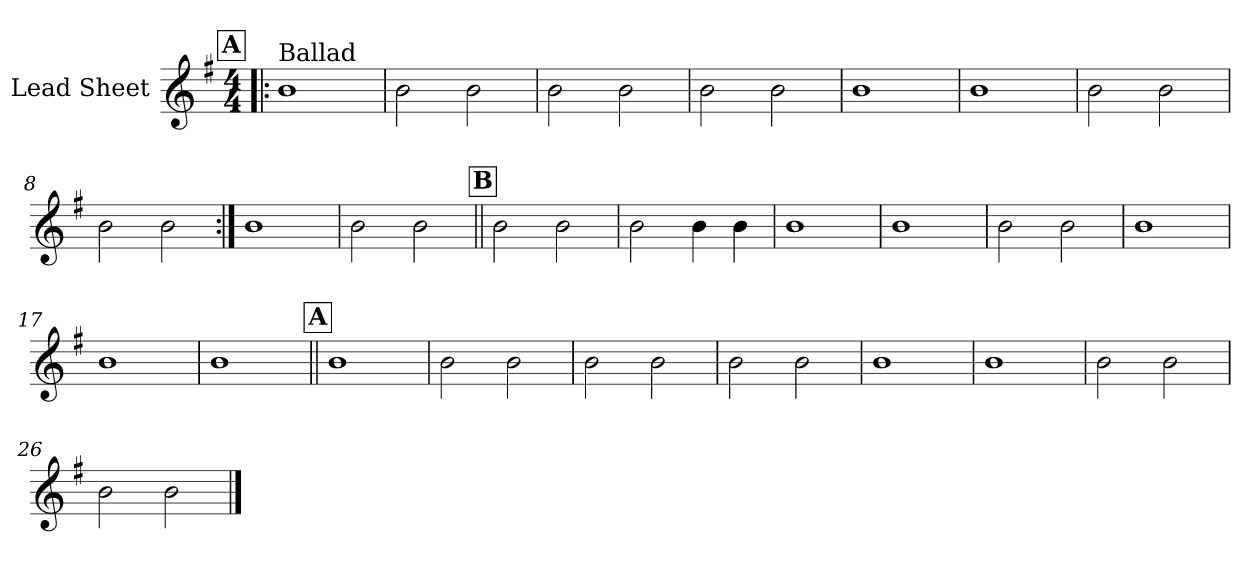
**kern
*part1
*staff1
*I"Lead Sheet
*clefG2
*k[f#]
*G:
*M4/4
!!LO:REH:place=s1:a:fs=14:t=A
=1!|:
!LO:TX:a:t=Ballad
1b
=2
2b\
2b\
=3
2b\
2b\
=4
2b\
2b\
!!LO:LB:g=z
=5
1b
=6
1b
=7
2b\
2b\
=8
2b\
2b\
!!LO:LB:g=z
=9:|!
1b
=10
2b\
2b\
!!LO:LB:g=z
!!LO:REH:place=s1:a:fs=14:t=B
=11||
2b\
2b\
=12
2b\
4b\
4b\
=13
1b
=14
1b
!!LO:LB:g=z
=15
2b\
2b\
=16
1b
=17
1b
=18
1b
!!LO:LB:g=z
!!LO:REH:place=s1:a:fs=14:t=A
=19||
1b
=20
2b\
2b\
=21
2b\
2b\
=22
2b\
2b\
!!LO:LB:g=z
=23
1b
=24
1b
=25
2b\
2b\
=26
2b\
2b\
==
*-
